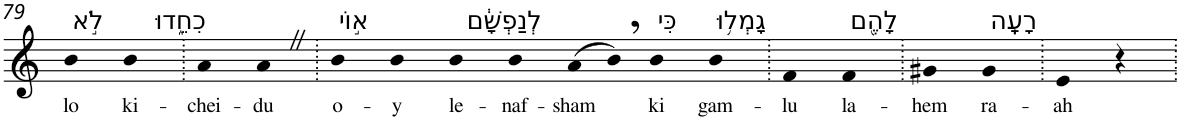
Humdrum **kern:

**kern	**text
*part1	*part1
*staff1	*staff1
*I"Piano	*
*I'Pno	*
!!LO:PB:g=z
*clefG2	*
*k[]	*
=79	=79
!LO:TX:a:t=לֹ֣א	!
!	!LO:LY:b
4b	lo
!LO:TX:a:t=כִחֵ֑דוּ	!
!	!LO:LY:b
4b	ki-
=80.	=80.
!	!LO:LY:b
4a	-chei-
!	!LO:LY:b
4aZ	-du
=81.	=81.
!LO:TX:a:t=א֣וֹי	!
!	!LO:LY:b
4b	o-
!	!LO:LY:b
4b	-y
!LO:TX:a:t=לְנַפְשָׁ֔ם	!
!	!LO:LY:b
4b	le-
!	!LO:LY:b
4b	-naf-
!	!LO:LY:b
(8a	-sham
8b,)	.
!LO:TX:a:t=כִּי	!
!	!LO:LY:b
4b	ki
!LO:TX:a:t=גָמְל֥וּ	!
!	!LO:LY:b
4b	gam-
=82.	=82.
!	!LO:LY:b
4f	-lu
!LO:TX:a:t=לָהֶ֖ם	!
!	!LO:LY:b
4f	la-
=83.	=83.
!	!LO:LY:b
4g#X	-hem
!LO:TX:a:t=רָעָֽה	!
!	!LO:LY:b
4g#	ra-
=84.	=84.
!	!LO:LY:b
4e	-ah
4r	.
=.	=.
*-	*-
